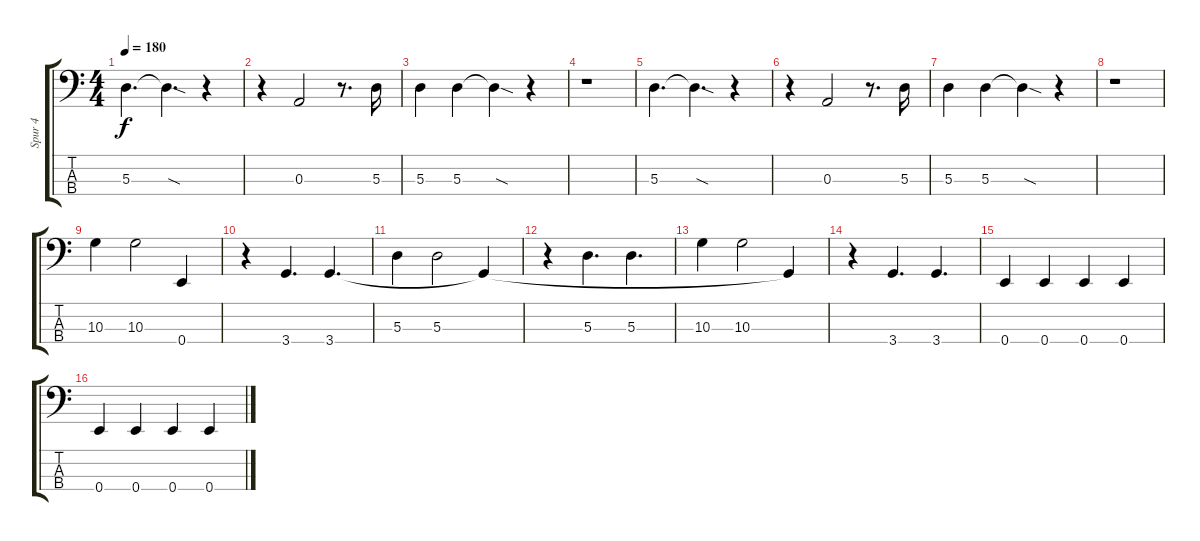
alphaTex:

\track ("Spur 4" "Spur 4") {instrument electricbassfinger}
\staff {score tabs}
\tuning (G2 D2 A1 E1) {hide}
\ts (4 4)
\tempo 180
\clef f4
\ks c
5.3.4{d dy f} 5.3{sod t}.4{d} r.4 |
r.4 0.3.2 r.8{d} 5.3.16 |
5.3.4 5.3.4 5.3{sod t}.4 r.4 |
r.1 |
5.3.4{d} 5.3{sod t}.4{d} r.4 |
r.4 0.3.2 r.8{d} 5.3.16 |
5.3.4 5.3.4 5.3{sod t}.4 r.4 |
r.1 |
10.3.4 10.3.2 0.4.4 |
r.4 3.4.4{d} 3.4.4{d} |
5.3.4 5.3.2 3.4{t}.4 |
r.4 5.3.4{d} 5.3.4{d} |
10.3.4 10.3.2 3.4{t}.4 |
r.4 3.4.4{d} 3.4.4{d} |
0.4.4 0.4.4 0.4.4 0.4.4 |
0.4.4 0.4.4 0.4.4 0.4.4
